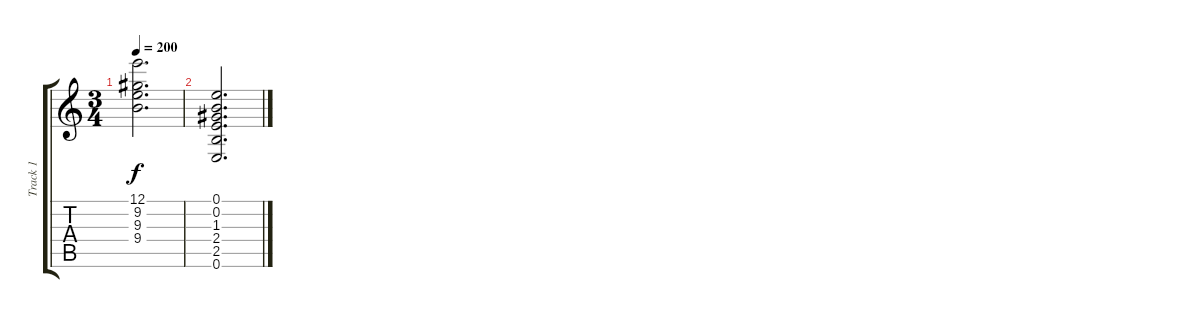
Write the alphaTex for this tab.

\track ("Track 1" "Track 1") {instrument acousticguitarnylon}
\staff {score tabs}
\tuning (E4 B3 G3 D3 A2 E2) {hide}
\ts (3 4)
\tempo 200
\clef g2
\ks c
(12.1 9.2 9.3 9.4).2{d dy f} |
(0.1 0.2 1.3 2.4 2.5 0.6).2{d}
